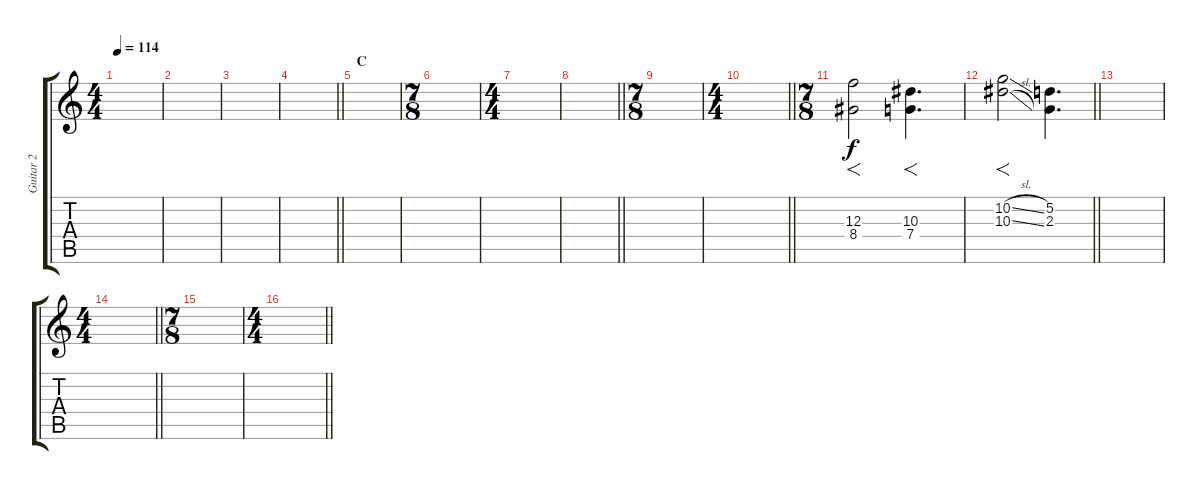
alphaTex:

\track ("Guitar 2" "Guitar 2") {instrument overdrivenguitar}
\staff {score tabs}
\tuning (D4 A3 F3 C3 G2 C2) {hide}
\ts (4 4)
\tempo 114
\clef g2
\ks c
|
|
|
\barLineRight lightlight
|
\section ("" "C")
|
\ts (7 8)
|
\ts (4 4)
|
\barLineRight lightlight
|
\ts (7 8)
|
\ts (4 4)
\barLineRight lightlight
|
\ts (7 8)
(12.3 8.4).2{f} (10.3 7.4).4{f d} |
\barLineRight lightlight
(10.2{sl} 10.3{sl}).2{f} (5.2 2.3).4{d} |
|
\ts (4 4)
\barLineRight lightlight
|
\ts (7 8)
|
\ts (4 4)
\barLineRight lightlight
